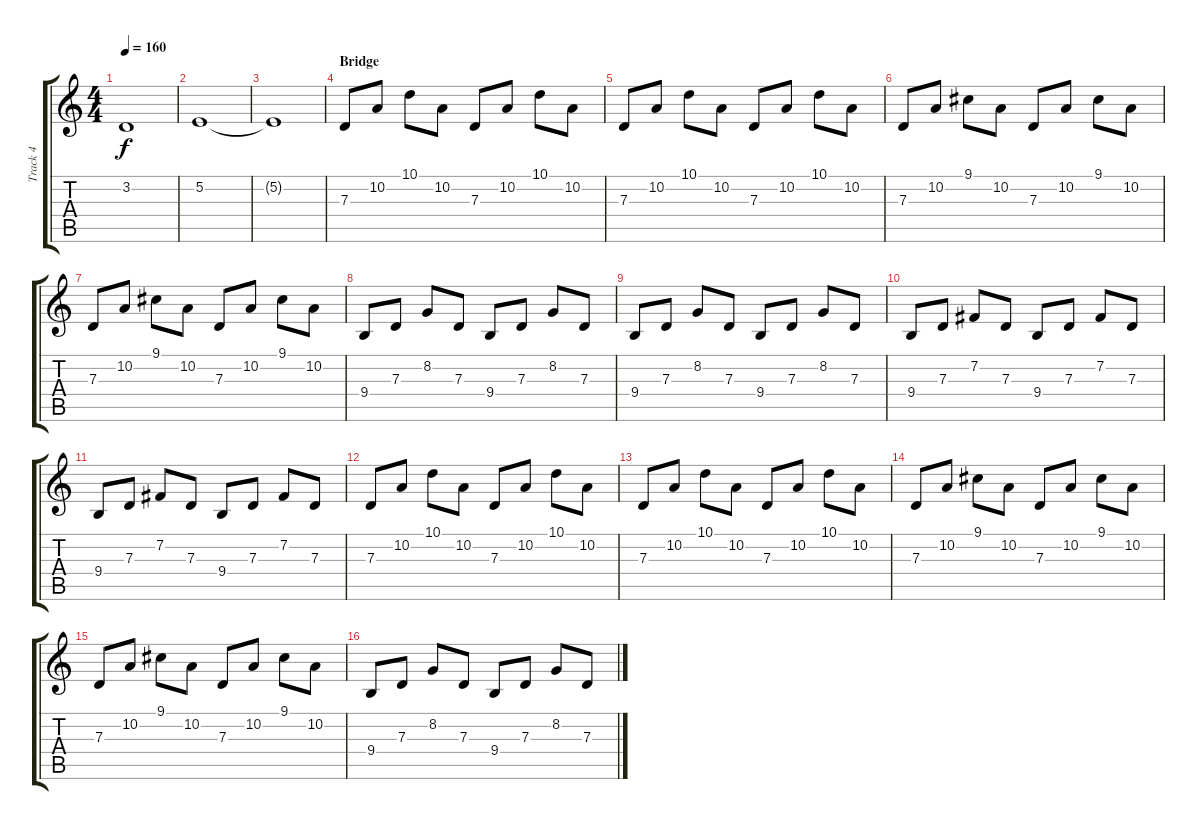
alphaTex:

\track ("Track 4" "Track 4") {instrument violin}
\staff {score tabs}
\tuning (E4 B3 G3 D3 A2 D2) {hide}
\ts (4 4)
\tempo 160
\clef g2
\ks c
3.2{t}.1{dy f} |
5.2.1 |
5.2{t}.1 |
\section ("" "Bridge")
7.3.8 10.2.8 10.1.8 10.2.8 7.3.8 10.2.8 10.1.8 10.2.8 |
7.3.8 10.2.8 10.1.8 10.2.8 7.3.8 10.2.8 10.1.8 10.2.8 |
7.3.8 10.2.8 9.1.8 10.2.8 7.3.8 10.2.8 9.1.8 10.2.8 |
7.3.8 10.2.8 9.1.8 10.2.8 7.3.8 10.2.8 9.1.8 10.2.8 |
9.4.8 7.3.8 8.2.8 7.3.8 9.4.8 7.3.8 8.2.8 7.3.8 |
9.4.8 7.3.8 8.2.8 7.3.8 9.4.8 7.3.8 8.2.8 7.3.8 |
9.4.8 7.3.8 7.2.8 7.3.8 9.4.8 7.3.8 7.2.8 7.3.8 |
9.4.8 7.3.8 7.2.8 7.3.8 9.4.8 7.3.8 7.2.8 7.3.8 |
7.3.8 10.2.8 10.1.8 10.2.8 7.3.8 10.2.8 10.1.8 10.2.8 |
7.3.8 10.2.8 10.1.8 10.2.8 7.3.8 10.2.8 10.1.8 10.2.8 |
7.3.8 10.2.8 9.1.8 10.2.8 7.3.8 10.2.8 9.1.8 10.2.8 |
7.3.8 10.2.8 9.1.8 10.2.8 7.3.8 10.2.8 9.1.8 10.2.8 |
9.4.8 7.3.8 8.2.8 7.3.8 9.4.8 7.3.8 8.2.8 7.3.8
